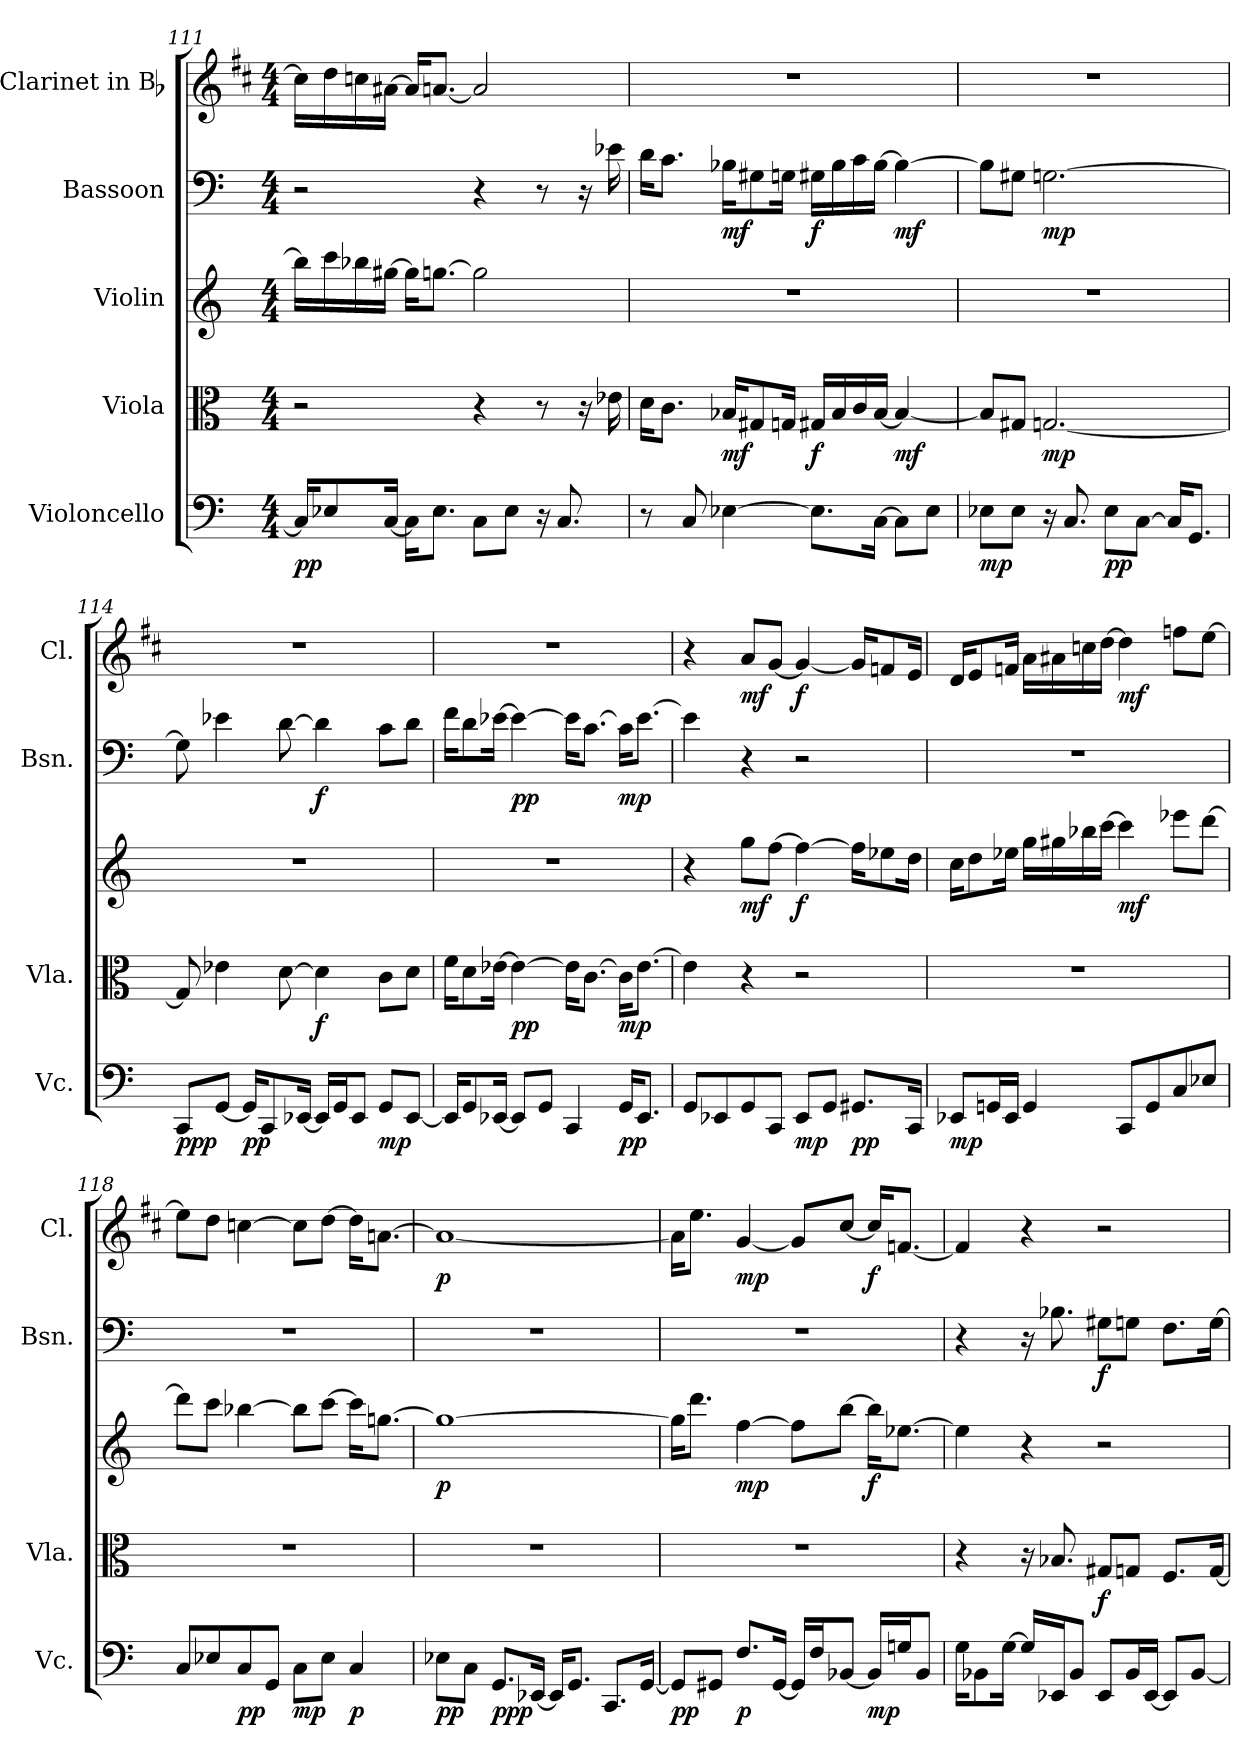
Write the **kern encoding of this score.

**kern	**dynam	**kern	**dynam	**kern	**dynam	**kern	**dynam	**kern	**dynam
*part5	*part5	*part4	*part4	*part3	*part3	*part2	*part2	*part1	*part1
*staff5	*staff5	*staff4	*staff4	*staff3	*staff3	*staff2	*staff2	*staff1	*staff1
*I"Violoncello	*	*I"Viola	*	*I"Violin	*	*I"Bassoon	*	*I"Clarinet in Bb	*
*I'Vc.	*	*I'Vla.	*	*	*	*I'Bsn.	*	*I'Cl.	*
!!LO:PB:g=z
*clefF4	*	*clefC3	*	*clefG2	*	*clefF4	*	*clefG2	*
*	*	*	*	*	*	*	*	*ITrd1c2	*
*k[]	*	*k[]	*	*k[]	*	*k[]	*	*k[]	*
*C:	*	*C:	*	*C:	*	*C:	*	*C:	*
*M4/4	*	*M4/4	*	*M4/4	*	*M4/4	*	*M4/4	*
=111	=111	=111	=111	=111	=111	=111	=111	=111	=111
16Ci/KL]	pp	2r	.	16bb-i\LL]	.	2r	.	16b-i\LL]	.
8E-Xi/	.	.	.	16ccci\	.	.	.	16cci\	.
.	.	.	.	16bb-Xi\	.	.	.	16b-Xi\	.
[16Ci/Jk	.	.	.	[16gg#Xi\JJ	.	.	.	[16g#Xi\JJ	.
16Ci\KL]	.	.	.	16gg#i\KL]	.	.	.	16g#i/KL]	.
8.E-i\J	.	.	.	[8.ggni\J	.	.	.	[8.gni/J	.
8Ci\L	.	4r	.	2ggi\]	.	4r	.	2gi/]	.
8E-i\J	.	.	.	.	.	.	.	.	.
16r	.	8r	.	.	.	8r	.	.	.
8.Ci/	.	.	.	.	.	.	.	.	.
.	.	16r	.	.	.	16r	.	.	.
.	.	16e-Xi\	.	.	.	16e-Xi\	.	.	.
=112	=112	=112	=112	=112	=112	=112	=112	=112	=112
8r	.	16di\KL	.	1r	.	16di\KL	.	1r	.
.	.	8.ci\J	.	.	.	8.ci\J	.	.	.
8Ci/	.	.	.	.	.	.	.	.	.
[4E-Xi\	.	16B-Xi/KL	mf	.	.	16B-Xi\KL	mf	.	.
.	.	8G#Xi/	.	.	.	8G#Xi\	.	.	.
.	.	16Gni/Jk	.	.	.	16Gni\Jk	.	.	.
8.E-i\L]	.	16G#Xi/LL	f	.	.	16G#Xi\LL	f	.	.
.	.	16B-i/	.	.	.	16B-i\	.	.	.
.	.	16ci/	.	.	.	16ci\	.	.	.
[16Ci\Jk	.	[16B-i/JJ	.	.	.	[16B-i\JJ	.	.	.
8Ci\L]	.	4B-i/_	mf	.	.	4B-i\_	mf	.	.
8E-i\J	.	.	.	.	.	.	.	.	.
=113	=113	=113	=113	=113	=113	=113	=113	=113	=113
8E-Xi\L	mp	8B-i/L]	.	1r	.	8B-i\L]	.	1r	.
8E-i\J	.	8G#Xi/J	.	.	.	8G#Xi\J	.	.	.
16r	.	[2.Gni/	mp	.	.	[2.Gni\	mp	.	.
8.Ci/	.	.	.	.	.	.	.	.	.
8E-i\L	pp	.	.	.	.	.	.	.	.
[8Ci\J	.	.	.	.	.	.	.	.	.
16Ci/KL]	.	.	.	.	.	.	.	.	.
8.GGi/J	.	.	.	.	.	.	.	.	.
!!LO:LB:g=z
=114	=114	=114	=114	=114	=114	=114	=114	=114	=114
8CCi/L	ppp	8Gi/]	.	1r	.	8Gi\]	.	1r	.
[8GGi/J	.	4e-Xi\	.	.	.	4e-Xi\	.	.	.
16GGi/KL]	pp	.	.	.	.	.	.	.	.
8CCi/	.	.	.	.	.	.	.	.	.
.	.	[8di\	.	.	.	[8di\	.	.	.
[16EE-Xi/Jk	.	.	.	.	.	.	.	.	.
16EE-i/LL]	.	4di\]	f	.	.	4di\]	f	.	.
16GGi/J	.	.	.	.	.	.	.	.	.
8EE-i/J	.	.	.	.	.	.	.	.	.
8GGi/L	mp	8ci\L	.	.	.	8ci\L	.	.	.
[8EE-i/J	.	8di\J	.	.	.	8di\J	.	.	.
=115	=115	=115	=115	=115	=115	=115	=115	=115	=115
16EE-i/KL]	.	16fi\KL	.	1r	.	16fi\KL	.	1r	.
8GGi/	.	8di\	.	.	.	8di\	.	.	.
[16EE-Xi/Jk	.	[16e-Xi\Jk	.	.	.	[16e-Xi\Jk	.	.	.
8EE-i/L]	.	4e-i\_	pp	.	.	4e-i\_	pp	.	.
8GGi/J	.	.	.	.	.	.	.	.	.
4CCi/	.	16e-i\KL]	.	.	.	16e-i\KL]	.	.	.
.	.	[8.ci\J	.	.	.	[8.ci\J	.	.	.
16GGi/KL	pp	16ci\KL]	mp	.	.	16ci\KL]	mp	.	.
8.EE-i/J	.	[8.e-i\J	.	.	.	[8.e-i\J	.	.	.
=116	=116	=116	=116	=116	=116	=116	=116	=116	=116
8GGi/L	.	4e-i\]	.	4r	.	4e-i\]	.	4r	.
8EE-Xi/	.	.	.	.	.	.	.	.	.
8GGi/	.	4r	.	8ggi\L	mf	4r	.	8gi/L	mf
8CCi/J	.	.	.	[8ffi\J	.	.	.	[8fi/J	.
8EE-i/L	mp	2r	.	4ffi\_	f	2r	.	4fi/_	f
8GGi/J	.	.	.	.	.	.	.	.	.
8.GG#Xi/L	pp	.	.	16ffi\KL]	.	.	.	16fi/KL]	.
.	.	.	.	8ee-Xi\	.	.	.	8e-Xi/	.
16CCi/Jk	.	.	.	16ddi\Jk	.	.	.	16di/Jk	.
!!LO:PB:g=z
=117	=117	=117	=117	=117	=117	=117	=117	=117	=117
8EE-Xi/L	mp	1r	.	16cci\KL	.	1r	.	16ci/KL	.
.	.	.	.	8ddi\	.	.	.	8di/	.
16GGni/L	.	.	.	.	.	.	.	.	.
16EE-i/JJ	.	.	.	16ee-Xi\Jk	.	.	.	16e-Xi/Jk	.
4GGi/	.	.	.	16ggi\LL	.	.	.	16gi\LL	.
.	.	.	.	16gg#Xi\	.	.	.	16g#Xi\	.
.	.	.	.	16bb-Xi\	.	.	.	16b-Xi\	.
.	.	.	.	[16ccci\JJ	.	.	.	[16cci\JJ	.
8CCi/L	.	.	.	4ccci\]	mf	.	.	4cci\]	mf
8GGi/	.	.	.	.	.	.	.	.	.
8Ci/	.	.	.	8eee-Xi\L	.	.	.	8ee-Xi\L	.
8E-Xi/J	.	.	.	[8dddi\J	.	.	.	[8ddi\J	.
=118	=118	=118	=118	=118	=118	=118	=118	=118	=118
8Ci/L	.	1r	.	8dddi\L]	.	1r	.	8ddi\L]	.
8E-Xi/	.	.	.	8ccci\J	.	.	.	8cci\J	.
8Ci/	pp	.	.	[4bb-Xi\	.	.	.	[4b-Xi\	.
8GGi/J	.	.	.	.	.	.	.	.	.
8Ci\L	mp	.	.	8bb-i\L]	.	.	.	8b-i\L]	.
8E-i\J	.	.	.	[8ccci\J	.	.	.	[8cci\J	.
4Ci/	p	.	.	16ccci\KL]	.	.	.	16cci\KL]	.
.	.	.	.	[8.ggni\J	.	.	.	[8.gni\J	.
=119	=119	=119	=119	=119	=119	=119	=119	=119	=119
8E-Xi\L	pp	1r	.	1ggi_	p	1r	.	1gi_	p
8Ci\J	.	.	.	.	.	.	.	.	.
8.GGi/L	ppp	.	.	.	.	.	.	.	.
[16EE-Xi/Jk	.	.	.	.	.	.	.	.	.
16EE-i/KL]	.	.	.	.	.	.	.	.	.
8.GGi/J	.	.	.	.	.	.	.	.	.
8.CCi/L	.	.	.	.	.	.	.	.	.
[16GGi/Jk	.	.	.	.	.	.	.	.	.
!!LO:LB:g=z
=120	=120	=120	=120	=120	=120	=120	=120	=120	=120
8GGi/L]	pp	1r	.	16ggi\KL]	.	1r	.	16gi\KL]	.
.	.	.	.	8.dddi\J	.	.	.	8.ddi\J	.
8GG#Xi/J	.	.	.	.	.	.	.	.	.
8.Fi/L	p	.	.	[4ffi\	mp	.	.	[4fi/	mp
[16GG#i/Jk	.	.	.	.	.	.	.	.	.
16GG#i/LL]	.	.	.	8ffi\L]	.	.	.	8fi/L]	.
16Fi/J	.	.	.	.	.	.	.	.	.
[8BB-Xi/J	.	.	.	[8bbi\J	.	.	.	[8bi/J	.
16BB-i/LL]	mp	.	.	16bbi\KL]	f	.	.	16bi/KL]	f
16Gni/J	.	.	.	[8.ee-Xi\J	.	.	.	[8.e-Xi/J	.
8BB-i/J	.	.	.	.	.	.	.	.	.
=121	=121	=121	=121	=121	=121	=121	=121	=121	=121
16Gi\KL	.	4r	.	4ee-i\]	.	4r	.	4e-i/]	.
8BB-Xi\	.	.	.	.	.	.	.	.	.
[16Gi\Jk	.	.	.	.	.	.	.	.	.
16Gi/LL]	.	16r	.	4r	.	16r	.	4r	.
16EE-Xi/J	.	8.B-Xi/	.	.	.	8.B-Xi\	.	.	.
8BB-i/J	.	.	.	.	.	.	.	.	.
8EE-i/L	.	8G#Xi/L	f	2r	.	8G#Xi\L	f	2r	.
16BB-i/L	.	8Gni/J	.	.	.	8Gni\J	.	.	.
[16EE-i/JJ	.	.	.	.	.	.	.	.	.
8EE-i/L]	.	8.Fi/L	.	.	.	8.Fi\L	.	.	.
[8BB-i/J	.	.	.	.	.	.	.	.	.
.	.	[16Gi/Jk	.	.	.	[16Gi\Jk	.	.	.
=	=	=	=	=	=	=	=	=	=
*-	*-	*-	*-	*-	*-	*-	*-	*-	*-
